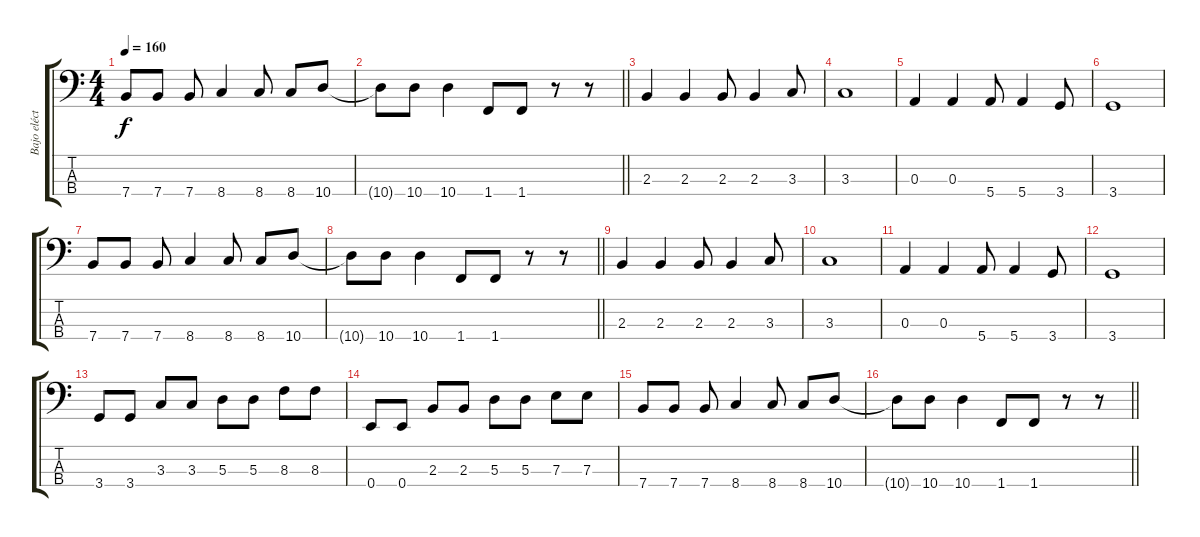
\track ("Bajo eléctrico" "Bajo eléct") {instrument electricbassfinger}
\staff {score tabs}
\tuning (G2 D2 A1 E1) {hide}
\ts (4 4)
\tempo 160
\clef f4
\ks c
7.4.8{dy f} 7.4.8 7.4.8 8.4.4 8.4.8 8.4.8 10.4.8 |
\barLineRight lightlight
10.4{t}.8 10.4.8 10.4.4 1.4.8 1.4.8 r.8 r.8 |
2.3.4 2.3.4 2.3.8 2.3.4 3.3.8 |
3.3.1 |
0.3.4 0.3.4 5.4.8 5.4.4 3.4.8 |
3.4.1 |
7.4.8 7.4.8 7.4.8 8.4.4 8.4.8 8.4.8 10.4.8 |
\barLineRight lightlight
10.4{t}.8 10.4.8 10.4.4 1.4.8 1.4.8 r.8 r.8 |
2.3.4 2.3.4 2.3.8 2.3.4 3.3.8 |
3.3.1 |
0.3.4 0.3.4 5.4.8 5.4.4 3.4.8 |
3.4.1 |
3.4.8 3.4.8 3.3.8 3.3.8 5.3.8 5.3.8 8.3.8 8.3.8 |
0.4.8 0.4.8 2.3.8 2.3.8 5.3.8 5.3.8 7.3.8 7.3.8 |
7.4.8 7.4.8 7.4.8 8.4.4 8.4.8 8.4.8 10.4.8 |
\barLineRight lightlight
10.4{t}.8 10.4.8 10.4.4 1.4.8 1.4.8 r.8 r.8
